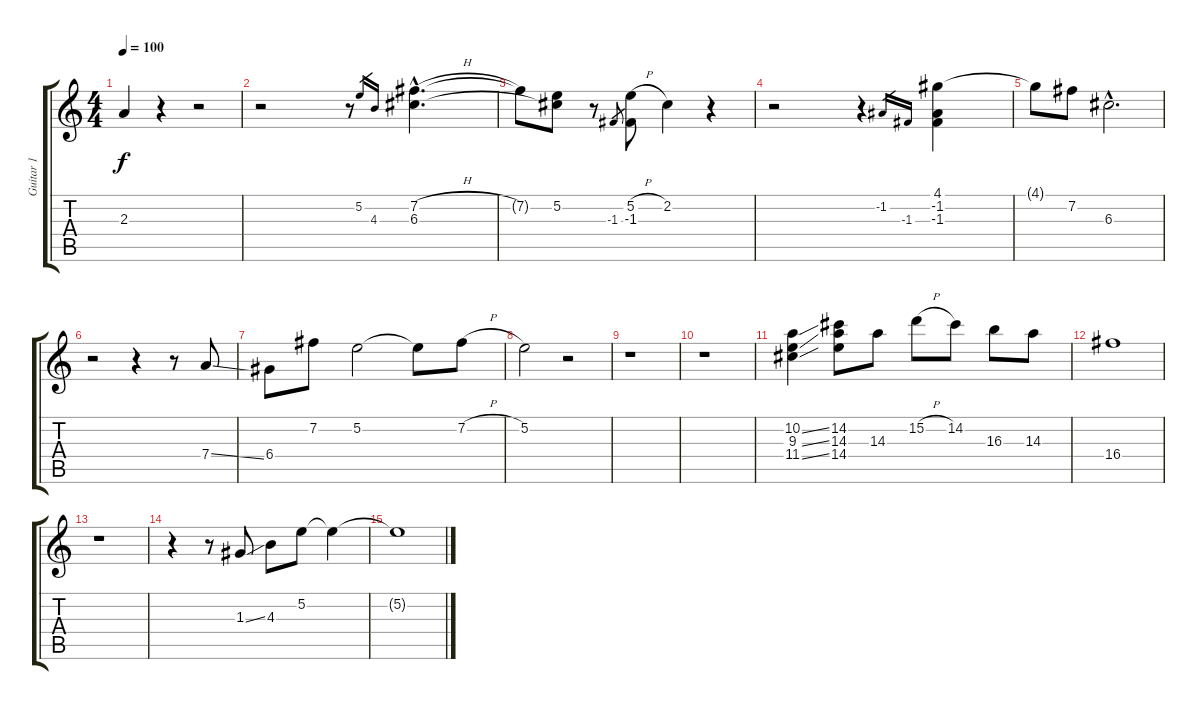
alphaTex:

\track ("Guitar 1" "Guitar 1") {instrument distortionguitar}
\staff {score tabs}
\tuning (E4 B3 G3 D3 A2 E2) {hide}
\ts (4 4)
\tempo 100
\clef g2
\ks c
2.3{t}.4{dy f} r.4 r.2 |
r.2 r.8 5.2.16{gr} 4.3.16{gr} (7.2{h hac} 6.3{hac}).4{d} |
7.2{t}.8 (5.2 6.3{t}).8 r.8 -1.3.8{gr} (5.2{h} -1.3).8 2.2.4 r.4 |
r.2 r.4 -1.2.16{gr} -1.3.16{gr} (4.1 -1.2 -1.3).4 |
4.1{t}.8 7.2.8 6.3{hac}.2{d} |
r.2 r.4 r.8 7.4{ss}.8 |
6.4.8 7.2.8 5.2.2 5.2{t}.8 7.2{h}.8 |
5.2.2 r.2 |
r.1 |
r.1 |
(10.2{ss} 9.3{ss} 11.4{ss}).4 (14.2 14.3 14.4).8 14.3.8 15.2{h}.8 14.2.8 16.3.8 14.3.8 |
16.4.1 |
r.1 |
r.4 r.8 1.3{ss}.8 4.3.8 5.2.8 5.2{t}.4 |
5.2{t}.1
